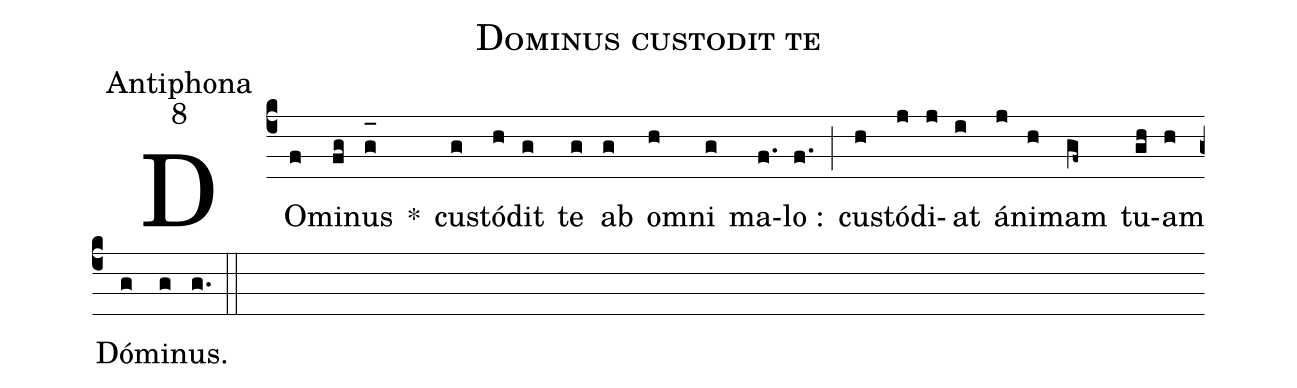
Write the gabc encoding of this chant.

name:Dominus custodit te;
office-part:Antiphona;
mode:8;
%%
(c4) DO(f)mi(fg)nus(g_[oh:h]) *() cu(g)stó(h)dit(g) te(g) ab(g) o(h)mni(g) ma(f.)lo :(f.) (;) cu(h)stó(j)di(j)at(i) á(j)ni(h)mam(gf~) tu(gh)am(h) Dó(g)mi(g)nus.(g.) (::)
